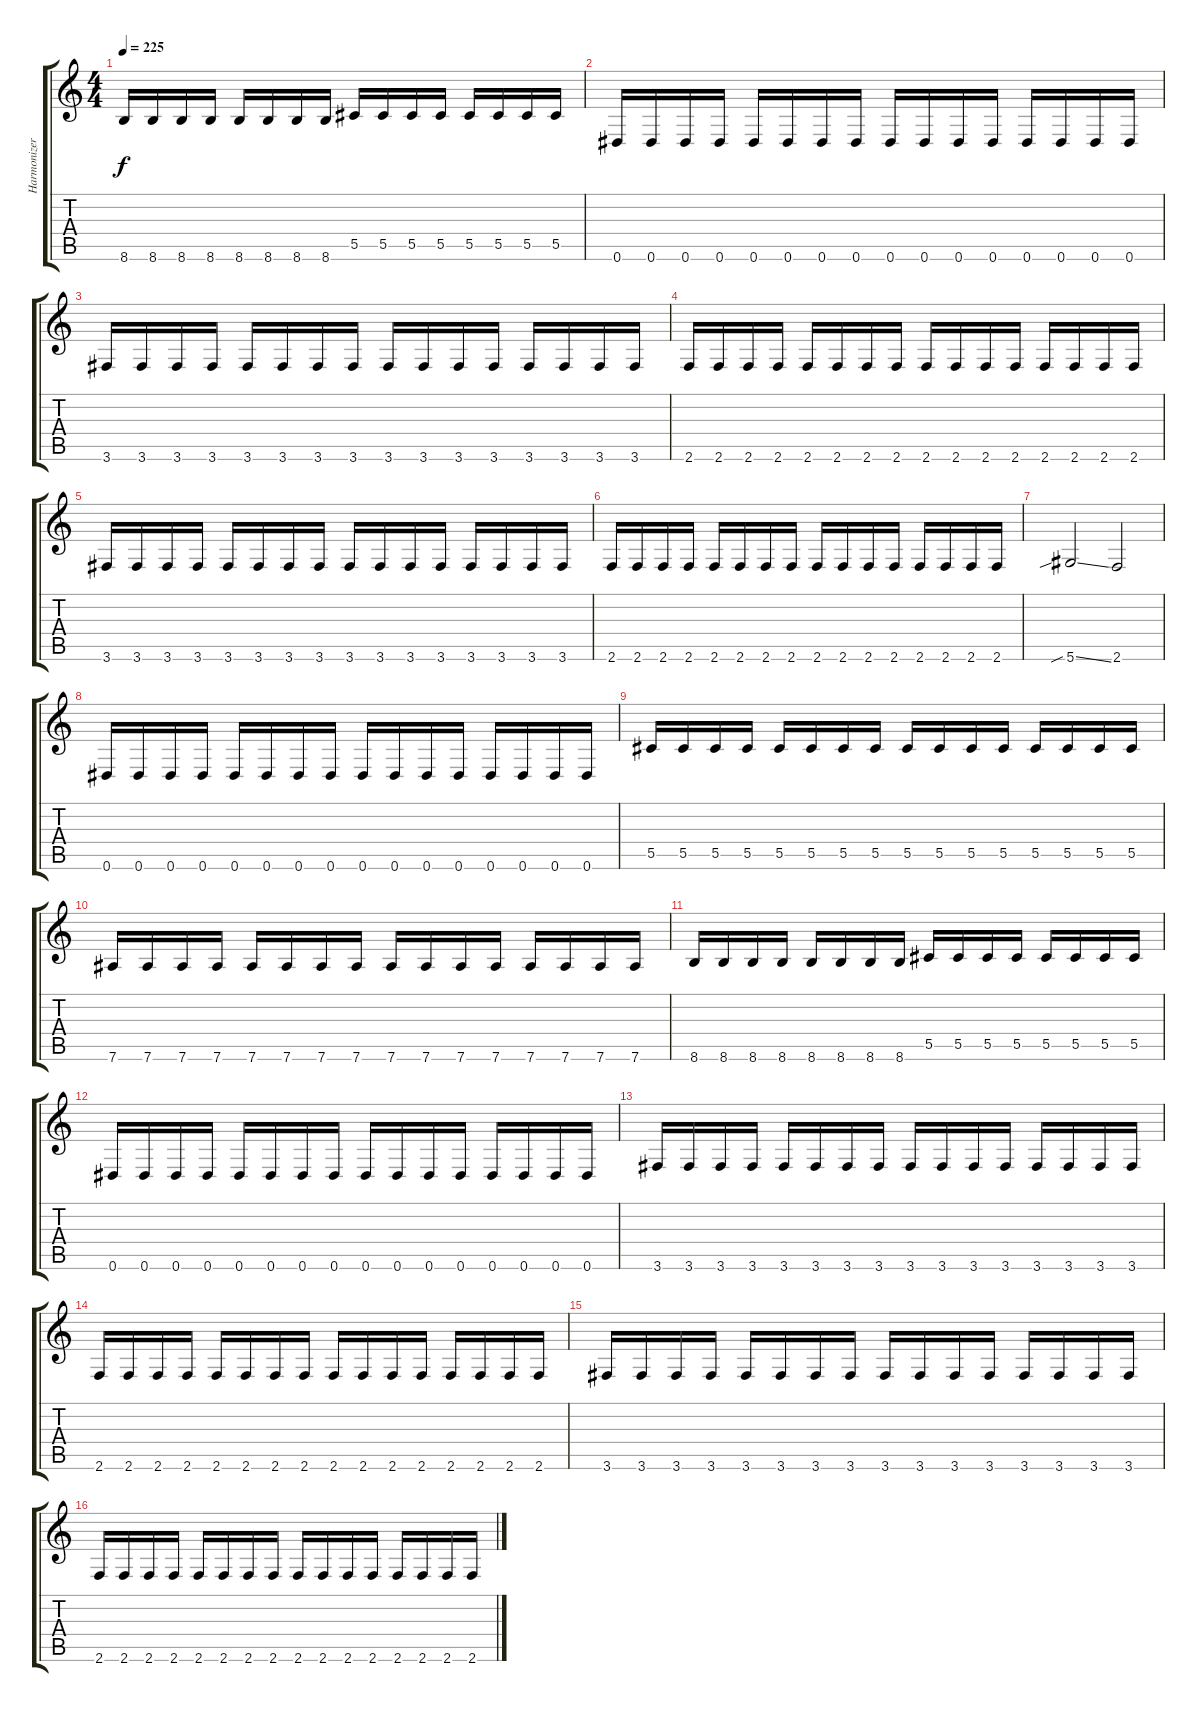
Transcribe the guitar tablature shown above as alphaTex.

\track ("Harmonizer" "Harmonizer") {instrument distortionguitar}
\staff {score tabs}
\tuning (Eb4 Bb3 Gb3 Db3 Ab2 Eb2) {hide}
\ts (4 4)
\tempo 225
\clef g2
\ks c
8.6.16{dy f} 8.6.16 8.6.16 8.6.16 8.6.16 8.6.16 8.6.16 8.6.16 5.5.16 5.5.16 5.5.16 5.5.16 5.5.16 5.5.16 5.5.16 5.5.16 |
0.6.16 0.6.16 0.6.16 0.6.16 0.6.16 0.6.16 0.6.16 0.6.16 0.6.16 0.6.16 0.6.16 0.6.16 0.6.16 0.6.16 0.6.16 0.6.16 |
3.6.16 3.6.16 3.6.16 3.6.16 3.6.16 3.6.16 3.6.16 3.6.16 3.6.16 3.6.16 3.6.16 3.6.16 3.6.16 3.6.16 3.6.16 3.6.16 |
2.6.16 2.6.16 2.6.16 2.6.16 2.6.16 2.6.16 2.6.16 2.6.16 2.6.16 2.6.16 2.6.16 2.6.16 2.6.16 2.6.16 2.6.16 2.6.16 |
3.6.16 3.6.16 3.6.16 3.6.16 3.6.16 3.6.16 3.6.16 3.6.16 3.6.16 3.6.16 3.6.16 3.6.16 3.6.16 3.6.16 3.6.16 3.6.16 |
2.6.16 2.6.16 2.6.16 2.6.16 2.6.16 2.6.16 2.6.16 2.6.16 2.6.16 2.6.16 2.6.16 2.6.16 2.6.16 2.6.16 2.6.16 2.6.16 |
5.6{sib ss}.2 2.6.2 |
0.6.16 0.6.16 0.6.16 0.6.16 0.6.16 0.6.16 0.6.16 0.6.16 0.6.16 0.6.16 0.6.16 0.6.16 0.6.16 0.6.16 0.6.16 0.6.16 |
5.5.16 5.5.16 5.5.16 5.5.16 5.5.16 5.5.16 5.5.16 5.5.16 5.5.16 5.5.16 5.5.16 5.5.16 5.5.16 5.5.16 5.5.16 5.5.16 |
7.6.16 7.6.16 7.6.16 7.6.16 7.6.16 7.6.16 7.6.16 7.6.16 7.6.16 7.6.16 7.6.16 7.6.16 7.6.16 7.6.16 7.6.16 7.6.16 |
8.6.16 8.6.16 8.6.16 8.6.16 8.6.16 8.6.16 8.6.16 8.6.16 5.5.16 5.5.16 5.5.16 5.5.16 5.5.16 5.5.16 5.5.16 5.5.16 |
0.6.16 0.6.16 0.6.16 0.6.16 0.6.16 0.6.16 0.6.16 0.6.16 0.6.16 0.6.16 0.6.16 0.6.16 0.6.16 0.6.16 0.6.16 0.6.16 |
3.6.16 3.6.16 3.6.16 3.6.16 3.6.16 3.6.16 3.6.16 3.6.16 3.6.16 3.6.16 3.6.16 3.6.16 3.6.16 3.6.16 3.6.16 3.6.16 |
2.6.16 2.6.16 2.6.16 2.6.16 2.6.16 2.6.16 2.6.16 2.6.16 2.6.16 2.6.16 2.6.16 2.6.16 2.6.16 2.6.16 2.6.16 2.6.16 |
3.6.16 3.6.16 3.6.16 3.6.16 3.6.16 3.6.16 3.6.16 3.6.16 3.6.16 3.6.16 3.6.16 3.6.16 3.6.16 3.6.16 3.6.16 3.6.16 |
2.6.16 2.6.16 2.6.16 2.6.16 2.6.16 2.6.16 2.6.16 2.6.16 2.6.16 2.6.16 2.6.16 2.6.16 2.6.16 2.6.16 2.6.16 2.6.16
